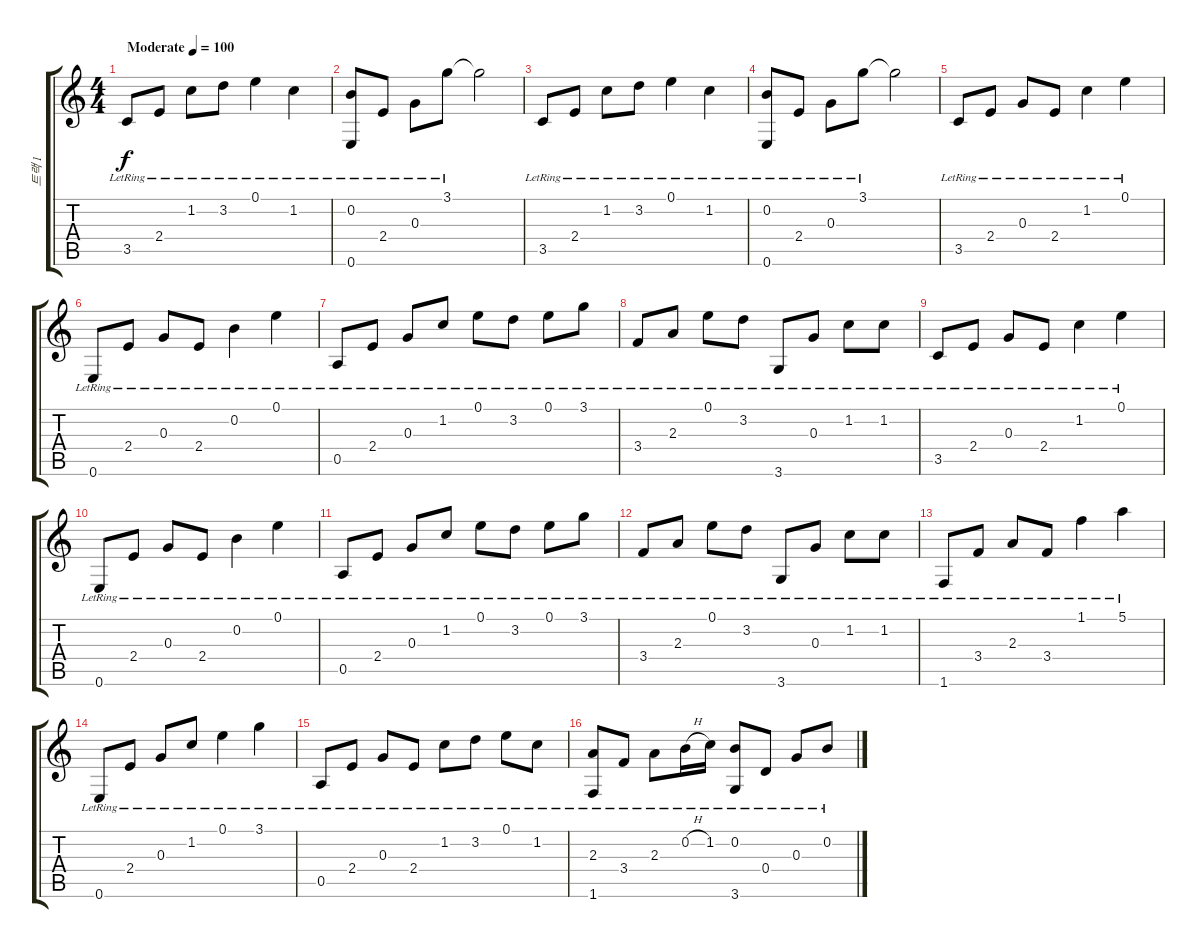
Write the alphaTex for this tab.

\track ("트랙 1" "트랙 1") {instrument acousticguitarsteel}
\staff {score tabs}
\tuning (E4 B3 G3 D3 A2 E2) {hide}
\ts (4 4)
\tempo (100 "Moderate")
\clef g2
\ks c
3.5{lr}.8{dy f instrument acousticguitarsteel} 2.4{lr}.8 1.2{lr}.8 3.2{lr}.8 0.1{lr}.4 1.2{lr}.4 |
(0.2{lr} 0.6{lr}).8 2.4{lr}.8 0.3{lr}.8 3.1{lr}.8 3.1{t}.2 |
3.5{lr}.8 2.4{lr}.8 1.2{lr}.8 3.2{lr}.8 0.1{lr}.4 1.2{lr}.4 |
(0.2{lr} 0.6{lr}).8 2.4{lr}.8 0.3{lr}.8 3.1{lr}.8 3.1{t}.2 |
3.5{lr}.8 2.4{lr}.8 0.3{lr}.8 2.4{lr}.8 1.2{lr}.4 0.1{lr}.4 |
0.6{lr}.8 2.4{lr}.8 0.3{lr}.8 2.4{lr}.8 0.2{lr}.4 0.1{lr}.4 |
0.5{lr}.8 2.4{lr}.8 0.3{lr}.8 1.2{lr}.8 0.1{lr}.8 3.2{lr}.8 0.1{lr}.8 3.1{lr}.8 |
3.4{lr}.8 2.3{lr}.8 0.1{lr}.8 3.2{lr}.8 3.6{lr}.8 0.3{lr}.8 1.2{lr}.8 1.2{lr}.8 |
3.5{lr}.8 2.4{lr}.8 0.3{lr}.8 2.4{lr}.8 1.2{lr}.4 0.1{lr}.4 |
0.6{lr}.8 2.4{lr}.8 0.3{lr}.8 2.4{lr}.8 0.2{lr}.4 0.1{lr}.4 |
0.5{lr}.8 2.4{lr}.8 0.3{lr}.8 1.2{lr}.8 0.1{lr}.8 3.2{lr}.8 0.1{lr}.8 3.1{lr}.8 |
3.4{lr}.8 2.3{lr}.8 0.1{lr}.8 3.2{lr}.8 3.6{lr}.8 0.3{lr}.8 1.2{lr}.8 1.2{lr}.8 |
1.6{lr}.8 3.4{lr}.8 2.3{lr}.8 3.4{lr}.8 1.1{lr}.4 5.1{lr}.4 |
0.6{lr}.8 2.4{lr}.8 0.3{lr}.8 1.2{lr}.8 0.1{lr}.4 3.1{lr}.4 |
0.5{lr}.8 2.4{lr}.8 0.3{lr}.8 2.4{lr}.8 1.2{lr}.8 3.2{lr}.8 0.1{lr}.8 1.2{lr}.8 |
(2.3{lr} 1.6{lr}).8 3.4{lr}.8 2.3{lr}.8 0.2{h lr}.16 1.2{lr}.16 (0.2{lr} 3.6{lr}).8 0.4{lr}.8 0.3{lr}.8 0.2{lr}.8
